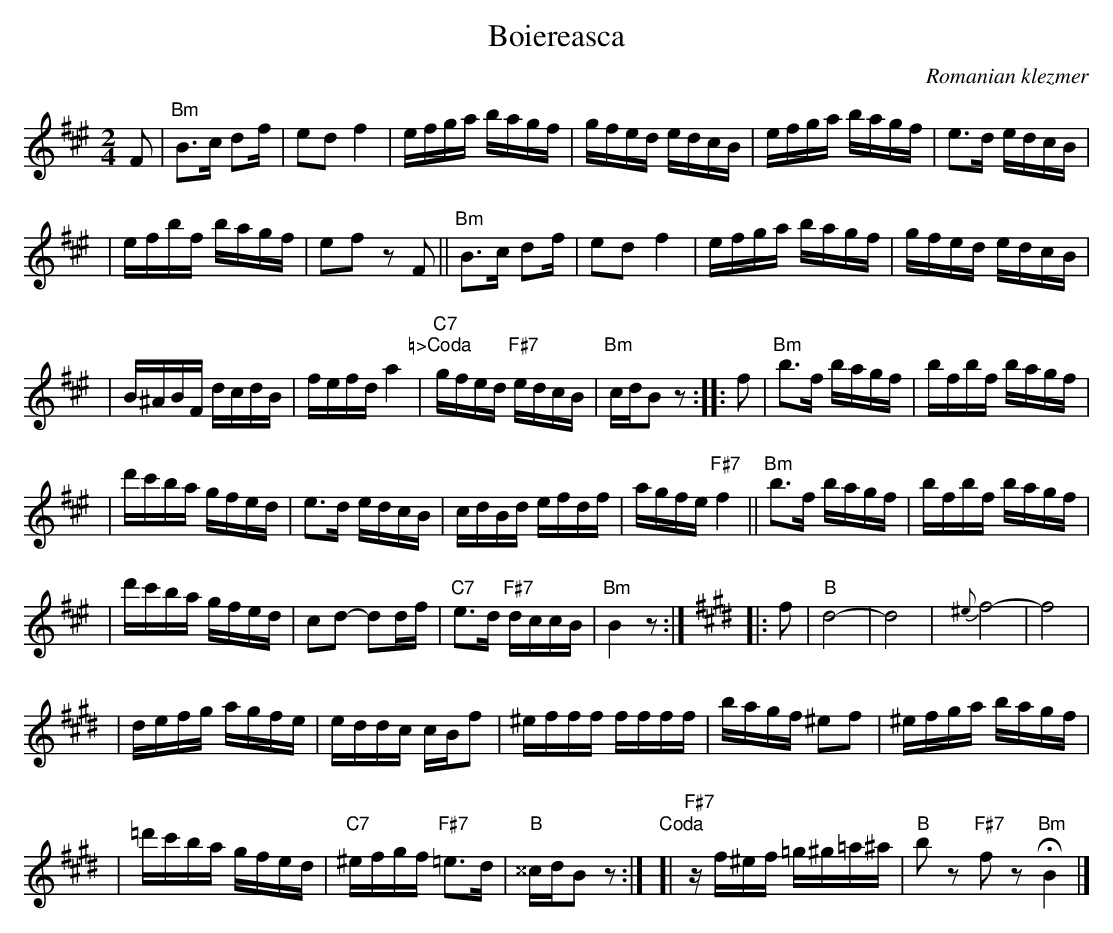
X:1
T: Boiereasca
O: Romanian klezmer
M: 2/4
L: 1/16
K: Bm^e
F2 \
| "Bm"B3c d2f | e2d2 f4 \
| efga bagf | gfed edcB \
| efga bagf | e3d edcB |
| efbf bagf | e2f2 z2F2 \
|| "Bm"B3c d2f | e2d2 f4 \
| efga bagf | gfed edcB |
| B^ABF dcdB | fefd a4 \
"\=>Coda"\
| "C7"gfed "F#7"edcB | "Bm"cdB2 z2 \
:: f2 \
| "Bm"b3f bagf | bfbf bagf |
| d'c'ba gfed | e3d edcB \
| cdBd efdf | agfe "F#7"f4 \
|| "Bm"b3f bagf | bfbf bagf |
| d'c'ba gfed | c2d2- d2df \
| "C7"e3d "F#7"dccB | "Bm"B4 z2 :|[K:Bmix]\
|: f2 \
| "B"d8- | d8 \
| {^e}f8- | f8 |
| defg agfe | eddc cBf2 \
| ^efff ffff | bagf ^e2f2 \
| ^efga bagf |
| =d'c'ba gfed \
| "C7"^efgf "F#7"=e3d | "B"^^cdB2 z2 :|\
"Coda"\
[| "F#7"zf^ef =g^g=a^a | "B"b2z2 "F#7"f2z2 "Bm"HB4 |]
